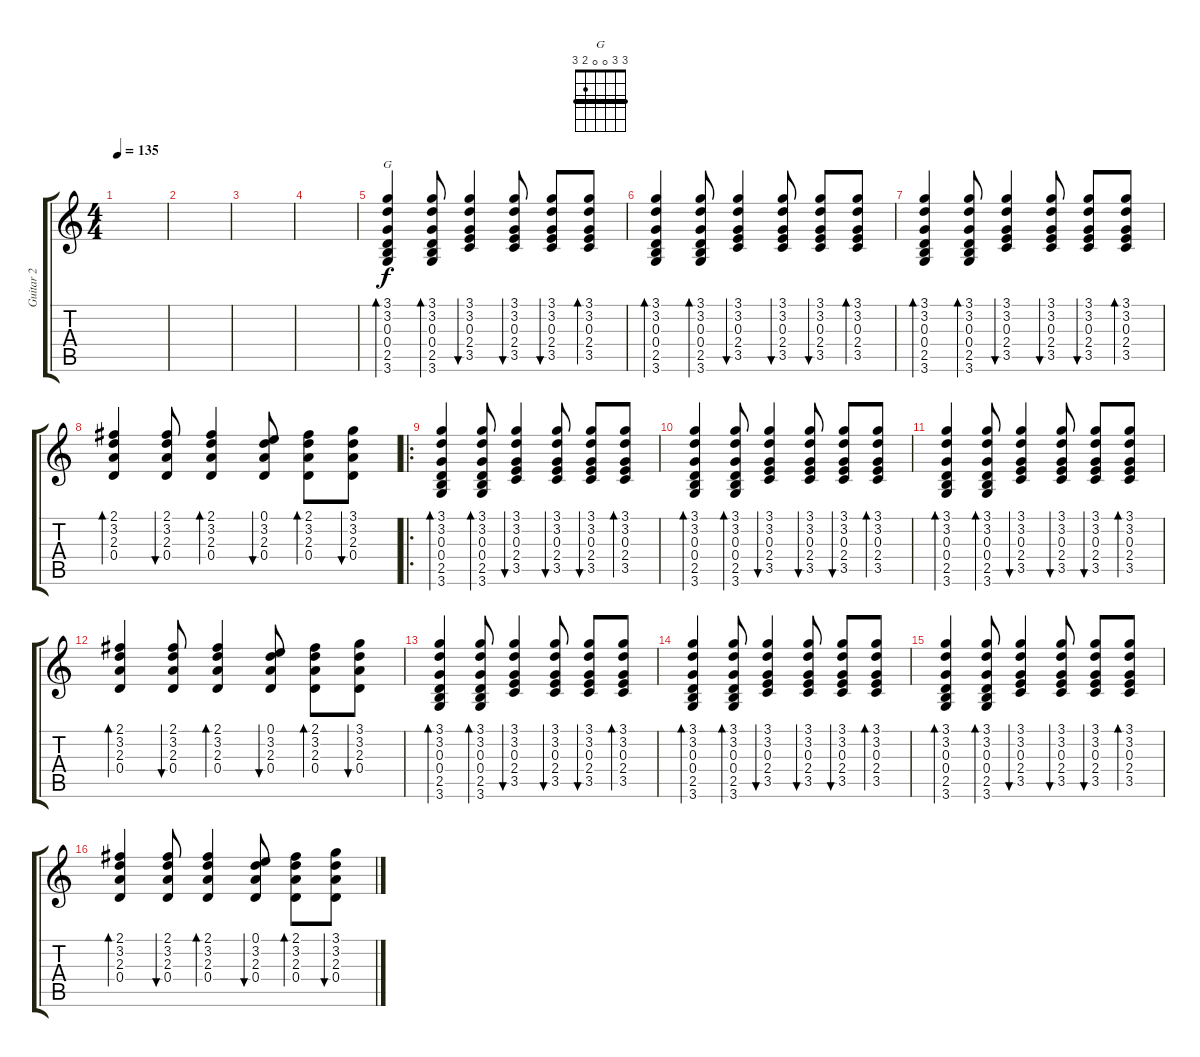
\track ("Guitar 2" "Guitar 2") {instrument acousticguitarsteel}
\staff {score tabs}
\tuning (E4 B3 G3 D3 A2 E2) {hide}
\chord ("G" 3 3 0 0 2 3) {barre 3}
\ts (4 4)
\tempo 135
\clef g2
\ks c
|
|
|
|
(3.1 3.2 0.3 0.4 2.5 3.6).4{bd 60 ch "G"} (3.1 3.2 0.3 0.4 2.5 3.6).8{bd 60} (3.1 3.2 0.3 2.4 3.5).4{bu 60} (3.1 3.2 0.3 2.4 3.5).8{bu 60} (3.1 3.2 0.3 2.4 3.5).8{bu 60} (3.1 3.2 0.3 2.4 3.5).8{bd 60} |
(3.1 3.2 0.3 0.4 2.5 3.6).4{bd 60} (3.1 3.2 0.3 0.4 2.5 3.6).8{bd 60} (3.1 3.2 0.3 2.4 3.5).4{bu 60} (3.1 3.2 0.3 2.4 3.5).8{bu 60} (3.1 3.2 0.3 2.4 3.5).8{bu 60} (3.1 3.2 0.3 2.4 3.5).8{bd 60} |
(3.1 3.2 0.3 0.4 2.5 3.6).4{bd 60} (3.1 3.2 0.3 0.4 2.5 3.6).8{bd 60} (3.1 3.2 0.3 2.4 3.5).4{bu 60} (3.1 3.2 0.3 2.4 3.5).8{bu 60} (3.1 3.2 0.3 2.4 3.5).8{bu 60} (3.1 3.2 0.3 2.4 3.5).8{bd 60} |
(2.1 3.2 2.3 0.4).4{bd 60} (2.1 3.2 2.3 0.4).8{bu 60} (2.1 3.2 2.3 0.4).4{bd 60} (0.1 3.2 2.3 0.4).8{bu 60} (2.1 3.2 2.3 0.4).8{bd 60} (3.1 3.2 2.3 0.4).8{bu 60} |
\ro
(3.1 3.2 0.3 0.4 2.5 3.6).4{bd 60} (3.1 3.2 0.3 0.4 2.5 3.6).8{bd 60} (3.1 3.2 0.3 2.4 3.5).4{bu 60} (3.1 3.2 0.3 2.4 3.5).8{bu 60} (3.1 3.2 0.3 2.4 3.5).8{bu 60} (3.1 3.2 0.3 2.4 3.5).8{bd 60} |
(3.1 3.2 0.3 0.4 2.5 3.6).4{bd 60} (3.1 3.2 0.3 0.4 2.5 3.6).8{bd 60} (3.1 3.2 0.3 2.4 3.5).4{bu 60} (3.1 3.2 0.3 2.4 3.5).8{bu 60} (3.1 3.2 0.3 2.4 3.5).8{bu 60} (3.1 3.2 0.3 2.4 3.5).8{bd 60} |
(3.1 3.2 0.3 0.4 2.5 3.6).4{bd 60} (3.1 3.2 0.3 0.4 2.5 3.6).8{bd 60} (3.1 3.2 0.3 2.4 3.5).4{bu 60} (3.1 3.2 0.3 2.4 3.5).8{bu 60} (3.1 3.2 0.3 2.4 3.5).8{bu 60} (3.1 3.2 0.3 2.4 3.5).8{bd 60} |
(2.1 3.2 2.3 0.4).4{bd 60} (2.1 3.2 2.3 0.4).8{bu 60} (2.1 3.2 2.3 0.4).4{bd 60} (0.1 3.2 2.3 0.4).8{bu 60} (2.1 3.2 2.3 0.4).8{bd 60} (3.1 3.2 2.3 0.4).8{bu 60} |
(3.1 3.2 0.3 0.4 2.5 3.6).4{bd 60} (3.1 3.2 0.3 0.4 2.5 3.6).8{bd 60} (3.1 3.2 0.3 2.4 3.5).4{bu 60} (3.1 3.2 0.3 2.4 3.5).8{bu 60} (3.1 3.2 0.3 2.4 3.5).8{bu 60} (3.1 3.2 0.3 2.4 3.5).8{bd 60} |
(3.1 3.2 0.3 0.4 2.5 3.6).4{bd 60} (3.1 3.2 0.3 0.4 2.5 3.6).8{bd 60} (3.1 3.2 0.3 2.4 3.5).4{bu 60} (3.1 3.2 0.3 2.4 3.5).8{bu 60} (3.1 3.2 0.3 2.4 3.5).8{bu 60} (3.1 3.2 0.3 2.4 3.5).8{bd 60} |
(3.1 3.2 0.3 0.4 2.5 3.6).4{bd 60} (3.1 3.2 0.3 0.4 2.5 3.6).8{bd 60} (3.1 3.2 0.3 2.4 3.5).4{bu 60} (3.1 3.2 0.3 2.4 3.5).8{bu 60} (3.1 3.2 0.3 2.4 3.5).8{bu 60} (3.1 3.2 0.3 2.4 3.5).8{bd 60} |
(2.1 3.2 2.3 0.4).4{bd 60} (2.1 3.2 2.3 0.4).8{bu 60} (2.1 3.2 2.3 0.4).4{bd 60} (0.1 3.2 2.3 0.4).8{bu 60} (2.1 3.2 2.3 0.4).8{bd 60} (3.1 3.2 2.3 0.4).8{bu 60}
